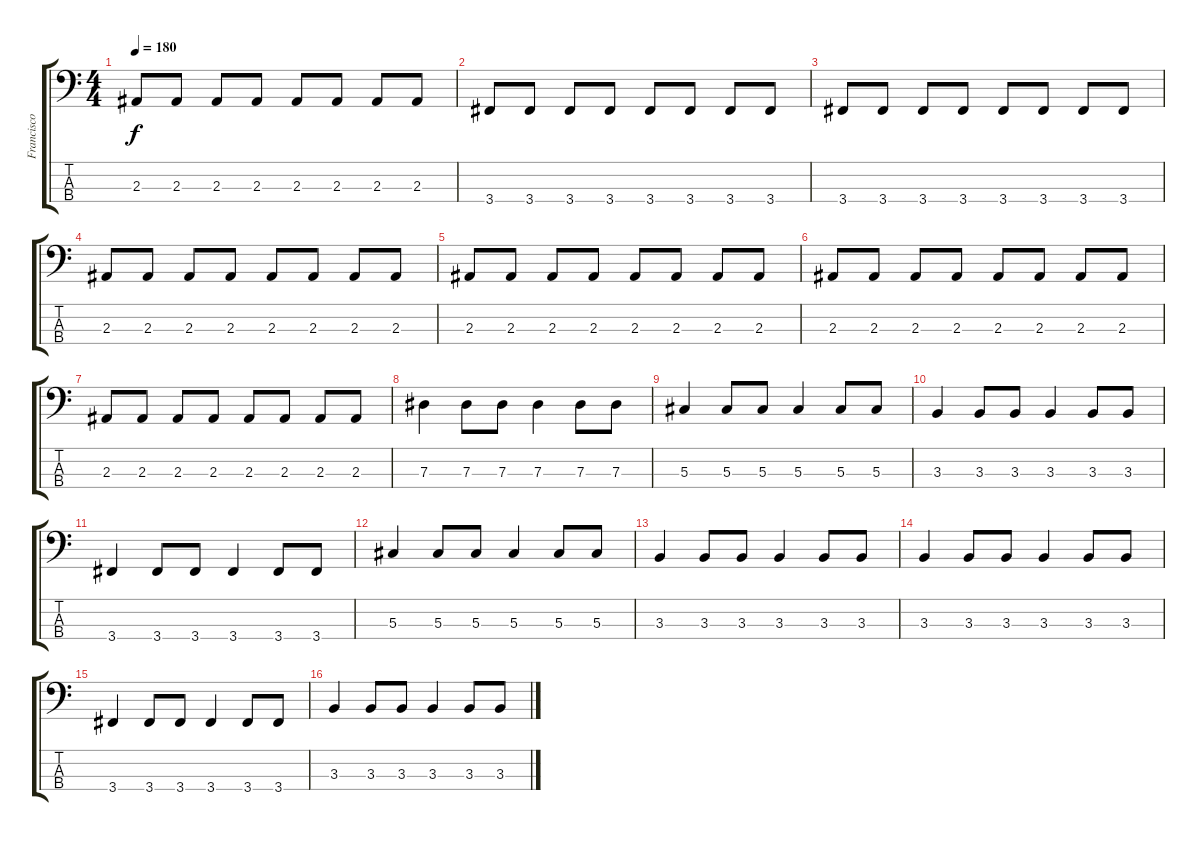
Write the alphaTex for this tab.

\track ("Francisco Fidalgo" "Francisco ") {instrument electricbasspick}
\staff {score tabs}
\tuning (Gb2 Db2 Ab1 Eb1) {hide}
\ts (4 4)
\tempo 180
\clef f4
\ks c
2.3.8{dy f} 2.3.8 2.3.8 2.3.8 2.3.8 2.3.8 2.3.8 2.3.8 |
3.4.8 3.4.8 3.4.8 3.4.8 3.4.8 3.4.8 3.4.8 3.4.8 |
3.4.8 3.4.8 3.4.8 3.4.8 3.4.8 3.4.8 3.4.8 3.4.8 |
2.3.8 2.3.8 2.3.8 2.3.8 2.3.8 2.3.8 2.3.8 2.3.8 |
2.3.8 2.3.8 2.3.8 2.3.8 2.3.8 2.3.8 2.3.8 2.3.8 |
2.3.8 2.3.8 2.3.8 2.3.8 2.3.8 2.3.8 2.3.8 2.3.8 |
2.3.8 2.3.8 2.3.8 2.3.8 2.3.8 2.3.8 2.3.8 2.3.8 |
7.3.4 7.3.8 7.3.8 7.3.4 7.3.8 7.3.8 |
5.3.4 5.3.8 5.3.8 5.3.4 5.3.8 5.3.8 |
3.3.4 3.3.8 3.3.8 3.3.4 3.3.8 3.3.8 |
3.4.4 3.4.8 3.4.8 3.4.4 3.4.8 3.4.8 |
5.3.4 5.3.8 5.3.8 5.3.4 5.3.8 5.3.8 |
3.3.4 3.3.8 3.3.8 3.3.4 3.3.8 3.3.8 |
3.3.4 3.3.8 3.3.8 3.3.4 3.3.8 3.3.8 |
3.4.4 3.4.8 3.4.8 3.4.4 3.4.8 3.4.8 |
3.3.4 3.3.8 3.3.8 3.3.4 3.3.8 3.3.8
